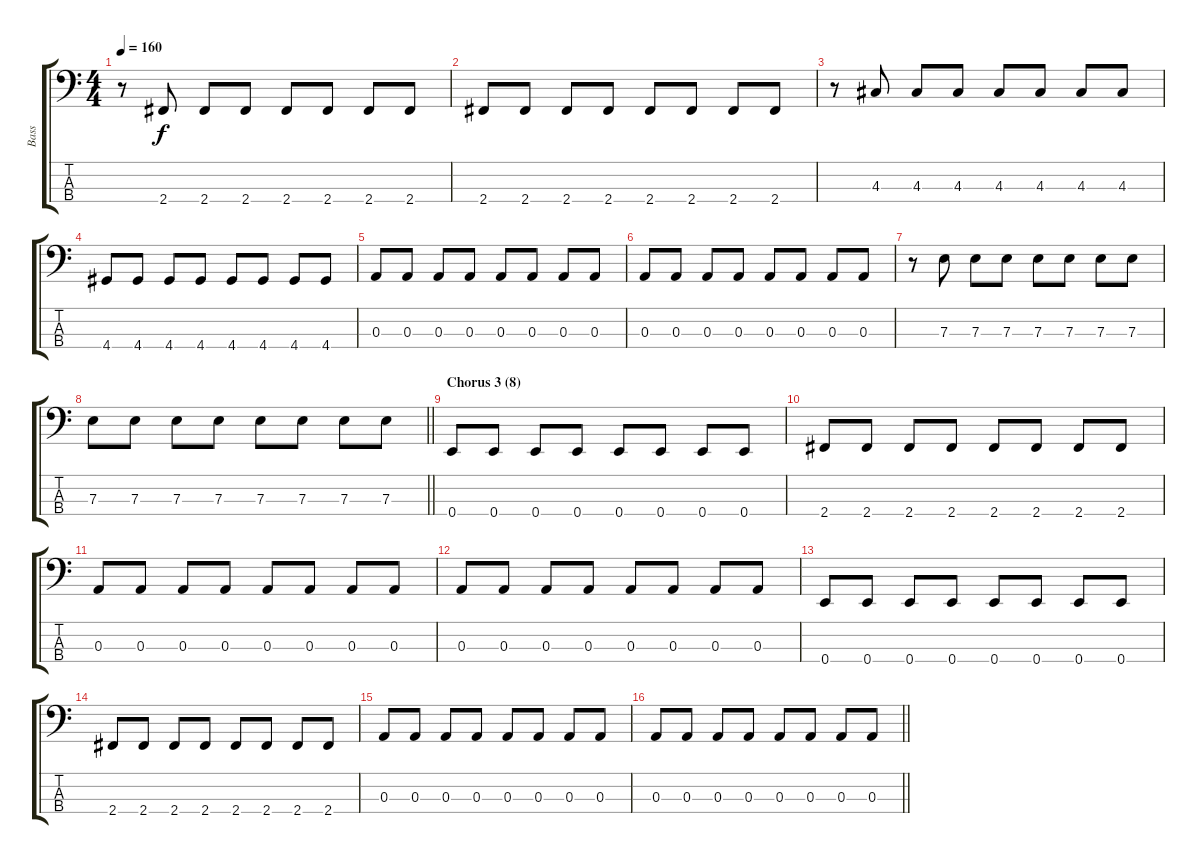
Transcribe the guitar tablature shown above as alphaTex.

\track ("Bass" "Bass") {instrument electricbasspick}
\staff {score tabs}
\tuning (G2 D2 A1 E1) {hide}
\ts (4 4)
\tempo 160
\clef f4
\ks c
r.8{dy f} 2.4.8 2.4.8 2.4.8 2.4.8 2.4.8 2.4.8 2.4.8 |
2.4.8 2.4.8 2.4.8 2.4.8 2.4.8 2.4.8 2.4.8 2.4.8 |
r.8 4.3.8 4.3.8 4.3.8 4.3.8 4.3.8 4.3.8 4.3.8 |
4.4.8 4.4.8 4.4.8 4.4.8 4.4.8 4.4.8 4.4.8 4.4.8 |
0.3.8 0.3.8 0.3.8 0.3.8 0.3.8 0.3.8 0.3.8 0.3.8 |
0.3.8 0.3.8 0.3.8 0.3.8 0.3.8 0.3.8 0.3.8 0.3.8 |
r.8 7.3.8 7.3.8 7.3.8 7.3.8 7.3.8 7.3.8 7.3.8 |
\barLineRight lightlight
7.3.8 7.3.8 7.3.8 7.3.8 7.3.8 7.3.8 7.3.8 7.3.8 |
\section ("" "Chorus 3 (8)")
0.4.8 0.4.8 0.4.8 0.4.8 0.4.8 0.4.8 0.4.8 0.4.8 |
2.4.8 2.4.8 2.4.8 2.4.8 2.4.8 2.4.8 2.4.8 2.4.8 |
0.3.8 0.3.8 0.3.8 0.3.8 0.3.8 0.3.8 0.3.8 0.3.8 |
0.3.8 0.3.8 0.3.8 0.3.8 0.3.8 0.3.8 0.3.8 0.3.8 |
0.4.8 0.4.8 0.4.8 0.4.8 0.4.8 0.4.8 0.4.8 0.4.8 |
2.4.8 2.4.8 2.4.8 2.4.8 2.4.8 2.4.8 2.4.8 2.4.8 |
0.3.8 0.3.8 0.3.8 0.3.8 0.3.8 0.3.8 0.3.8 0.3.8 |
\barLineRight lightlight
0.3.8 0.3.8 0.3.8 0.3.8 0.3.8 0.3.8 0.3.8 0.3.8
